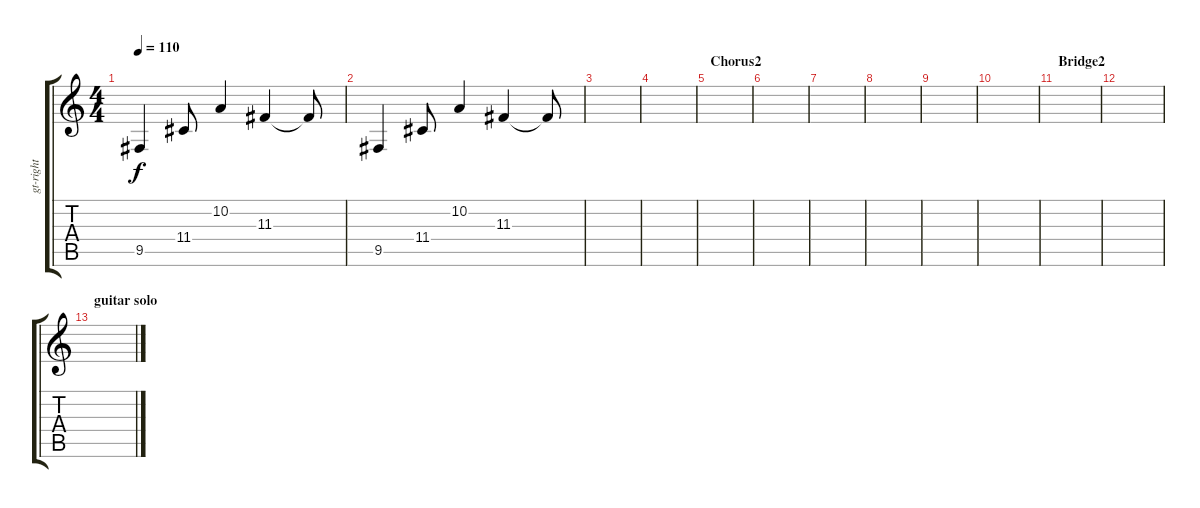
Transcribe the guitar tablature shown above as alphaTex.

\track ("gt-right" "gt-right") {instrument fx7echoes}
\staff {score tabs}
\tuning (E4 B3 G3 D3 A2 E2) {hide}
\ts (4 4)
\tempo 110
\clef g2
\ks c
9.5.4{dy f} 11.4.8 10.2.4 11.3.4 11.3{t}.8 |
9.5.4 11.4.8 10.2.4 11.3.4 11.3{t}.8 |
|
|
\section ("" "Chorus2")
|
|
|
|
|
|
\section ("" "Bridge2")
|
|
\section ("" "guitar solo")
